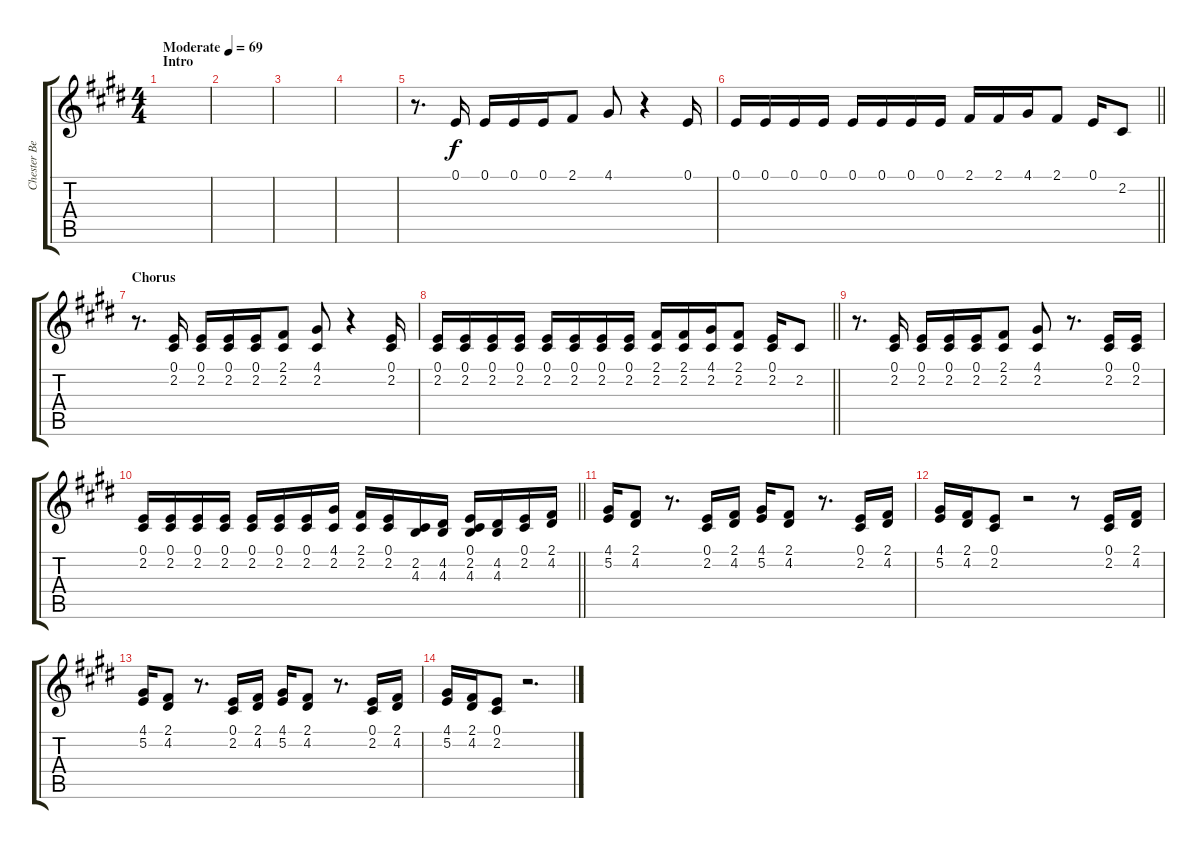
\track ("Chester Bennington - Vox" "Chester Be") {instrument oboe}
\staff {score tabs}
\tuning (E4 B3 G3 D3 A2 E2) {hide}
\ts (4 4)
\section ("" "Intro")
\tempo (69 "Moderate")
\clef g2
\ks c#minor
|
|
|
|
r.8{d} 0.1.16 0.1.16 0.1.16 0.1.16 2.1.8 4.1.8 r.4 0.1.16 |
\barLineRight lightlight
0.1.16 0.1.16 0.1.16 0.1.16 0.1.16 0.1.16 0.1.16 0.1.16 2.1.16 2.1.16 4.1.16 2.1.8 0.1.16 2.2.8 |
\section ("" "Chorus")
r.8{d} (0.1 2.2).16 (0.1 2.2).16 (0.1 2.2).16 (0.1 2.2).16 (2.1 2.2).8 (4.1 2.2).8 r.4 (0.1 2.2).16 |
\barLineRight lightlight
(0.1 2.2).16 (0.1 2.2).16 (0.1 2.2).16 (0.1 2.2).16 (0.1 2.2).16 (0.1 2.2).16 (0.1 2.2).16 (0.1 2.2).16 (2.1 2.2).16 (2.1 2.2).16 (4.1 2.2).16 (2.1 2.2).8 (0.1 2.2).16 2.2.8 |
r.8{d} (0.1 2.2).16 (0.1 2.2).16 (0.1 2.2).16 (0.1 2.2).16 (2.1 2.2).8 (4.1 2.2).8 r.8{d} (0.1 2.2).16 (0.1 2.2).16 |
\barLineRight lightlight
(0.1 2.2).16 (0.1 2.2).16 (0.1 2.2).16 (0.1 2.2).16 (0.1 2.2).16 (0.1 2.2).16 (0.1 2.2).16 (4.1 2.2).16 (2.1 2.2).16 (0.1 2.2).16 (2.2 4.3).16 (4.2 4.3).16 (0.1 2.2 4.3).16 (4.2 4.3).16 (0.1 2.2).16 (2.1 4.2).16 |
(4.1 5.2).16 (2.1 4.2).8 r.8{d} (0.1 2.2).16 (2.1 4.2).16 (4.1 5.2).16 (2.1 4.2).8 r.8{d} (0.1 2.2).16 (2.1 4.2).16 |
(4.1 5.2).16 (2.1 4.2).16 (0.1 2.2).8 r.2 r.8 (0.1 2.2).16 (2.1 4.2).16 |
(4.1 5.2).16 (2.1 4.2).8 r.8{d} (0.1 2.2).16 (2.1 4.2).16 (4.1 5.2).16 (2.1 4.2).8 r.8{d} (0.1 2.2).16 (2.1 4.2).16 |
(4.1 5.2).16 (2.1 4.2).16 (0.1 2.2).8 r.2{d}
